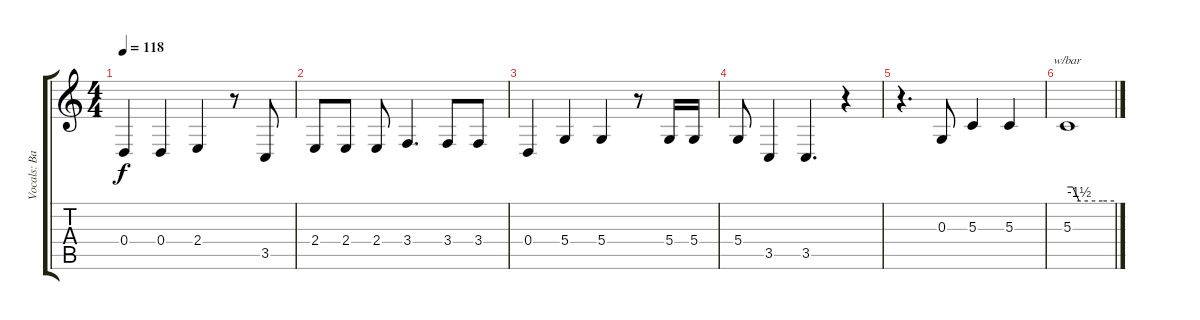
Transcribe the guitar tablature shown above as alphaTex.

\track ("Vocals: Band" "Vocals: Ba") {instrument choiraahs}
\staff {score tabs}
\tuning (E4 B3 G3 D3 A2 E2) {hide}
\ts (4 4)
\tempo 118
\clef g2
\ks c
0.4.4{dy f} 0.4.4 2.4.4 r.8 3.5.8 |
2.4.8 2.4.8 2.4.8 3.4.4{d} 3.4.8 3.4.8 |
0.4.4 5.4.4 5.4.4 r.8 5.4.16 5.4.16 |
5.4.8 3.5.4 3.5.4{d} r.4 |
r.4{d} 0.3.8 5.3.4 5.3.4 |
5.3.1{tbe (custom default 0 0 7 0 15 -6 45 -6 60 -6)}
